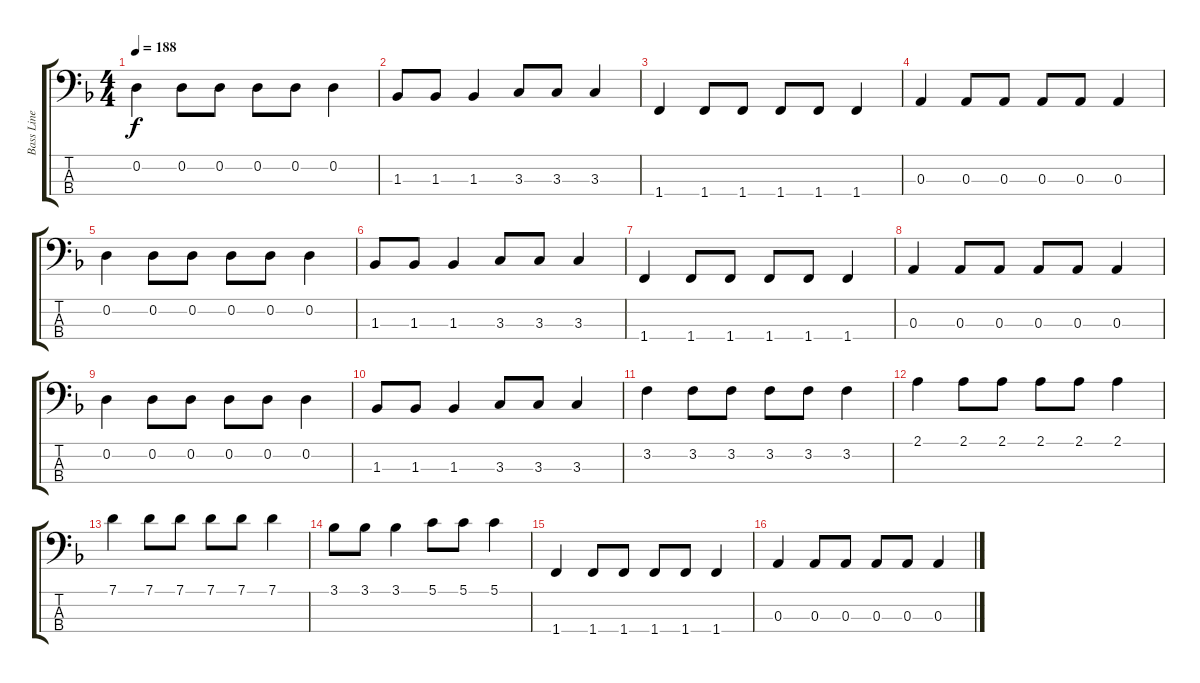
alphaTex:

\track ("Bass Line" "Bass Line") {instrument electricbassfinger}
\staff {score tabs}
\tuning (G2 D2 A1 E1) {hide}
\ts (4 4)
\tempo 188
\clef f4
\ks f
0.2.4{dy f} 0.2.8 0.2.8 0.2.8 0.2.8 0.2.4 |
1.3.8 1.3.8 1.3.4 3.3.8 3.3.8 3.3.4 |
1.4.4 1.4.8 1.4.8 1.4.8 1.4.8 1.4.4 |
0.3.4 0.3.8 0.3.8 0.3.8 0.3.8 0.3.4 |
0.2.4 0.2.8 0.2.8 0.2.8 0.2.8 0.2.4 |
1.3.8 1.3.8 1.3.4 3.3.8 3.3.8 3.3.4 |
1.4.4 1.4.8 1.4.8 1.4.8 1.4.8 1.4.4 |
0.3.4 0.3.8 0.3.8 0.3.8 0.3.8 0.3.4 |
0.2.4 0.2.8 0.2.8 0.2.8 0.2.8 0.2.4 |
1.3.8 1.3.8 1.3.4 3.3.8 3.3.8 3.3.4 |
3.2.4 3.2.8 3.2.8 3.2.8 3.2.8 3.2.4 |
2.1.4 2.1.8 2.1.8 2.1.8 2.1.8 2.1.4 |
7.1.4 7.1.8 7.1.8 7.1.8 7.1.8 7.1.4 |
3.1.8 3.1.8 3.1.4 5.1.8 5.1.8 5.1.4 |
1.4.4 1.4.8 1.4.8 1.4.8 1.4.8 1.4.4 |
0.3.4 0.3.8 0.3.8 0.3.8 0.3.8 0.3.4
